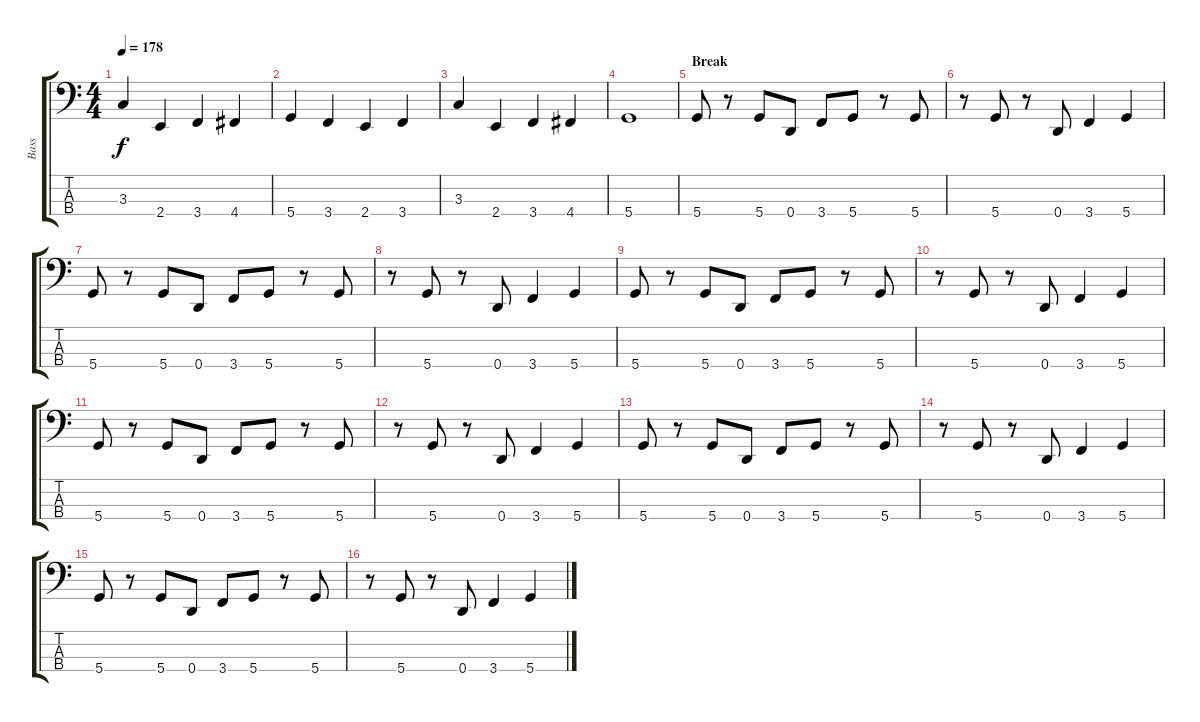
\track ("Bass" "Bass") {instrument electricbassfinger}
\staff {score tabs}
\tuning (G2 D2 A1 D1) {hide}
\ts (4 4)
\tempo 178
\clef f4
\ks c
3.3.4{dy f} 2.4.4 3.4.4 4.4.4 |
5.4.4 3.4.4 2.4.4 3.4.4 |
3.3.4 2.4.4 3.4.4 4.4.4 |
5.4.1 |
\section ("" "Break")
5.4.8 r.8 5.4.8 0.4.8 3.4.8 5.4.8 r.8 5.4.8 |
r.8 5.4.8 r.8 0.4.8 3.4.4 5.4.4 |
5.4.8 r.8 5.4.8 0.4.8 3.4.8 5.4.8 r.8 5.4.8 |
r.8 5.4.8 r.8 0.4.8 3.4.4 5.4.4 |
5.4.8 r.8 5.4.8 0.4.8 3.4.8 5.4.8 r.8 5.4.8 |
r.8 5.4.8 r.8 0.4.8 3.4.4 5.4.4 |
5.4.8 r.8 5.4.8 0.4.8 3.4.8 5.4.8 r.8 5.4.8 |
r.8 5.4.8 r.8 0.4.8 3.4.4 5.4.4 |
5.4.8 r.8 5.4.8 0.4.8 3.4.8 5.4.8 r.8 5.4.8 |
r.8 5.4.8 r.8 0.4.8 3.4.4 5.4.4 |
5.4.8 r.8 5.4.8 0.4.8 3.4.8 5.4.8 r.8 5.4.8 |
r.8 5.4.8 r.8 0.4.8 3.4.4 5.4.4
